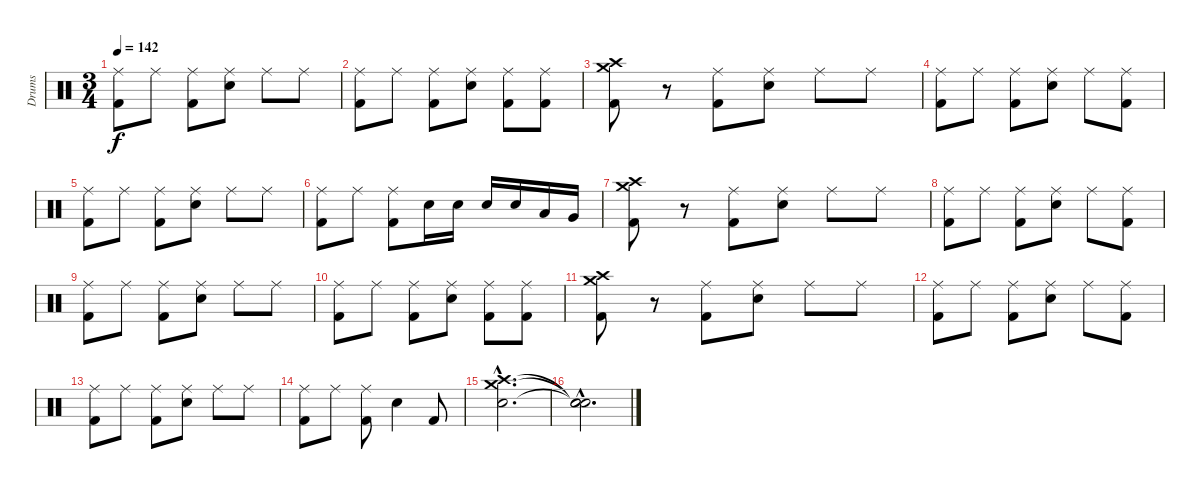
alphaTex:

\track ("Drums" "Drums") {instrument percussion}
\staff {score}
\articulation defaults
\ts (3 4)
\tempo 142
\clef neutral
\ks c
("Ride (middle)" "Kick (hit) 2").8{dy f} "Ride (middle)".8 ("Ride (middle)" "Kick (hit) 2").8 ("Ride (middle)" "Electric Snare (hit)").8 "Ride (middle)".8 "Ride (middle)".8 |
("Ride (middle)" "Kick (hit) 2").8 "Ride (middle)".8 ("Ride (middle)" "Kick (hit) 2").8 ("Ride (middle)" "Electric Snare (hit)").8 ("Ride (middle)" "Kick (hit) 2").8 ("Ride (middle)" "Kick (hit) 2").8 |
("Crash medium (hit)" "Crash high (hit)" "Kick (hit) 2").8 r.8 ("Ride (middle)" "Kick (hit) 2").8 ("Ride (middle)" "Electric Snare (hit)").8 "Ride (middle)".8 "Ride (middle)".8 |
("Ride (middle)" "Kick (hit) 2").8 "Ride (middle)".8 ("Ride (middle)" "Kick (hit) 2").8 ("Ride (middle)" "Electric Snare (hit)").8 "Ride (middle)".8 ("Ride (middle)" "Kick (hit) 2").8 |
("Ride (middle)" "Kick (hit) 2").8 "Ride (middle)".8 ("Ride (middle)" "Kick (hit) 2").8 ("Ride (middle)" "Electric Snare (hit)").8 "Ride (middle)".8 "Ride (middle)".8 |
("Ride (middle)" "Kick (hit) 2").8 "Ride (middle)".8 ("Ride (middle)" "Kick (hit) 2").8 "Electric Snare (hit)".16 "Electric Snare (hit)".16 "Electric Snare (hit)".16 "Electric Snare (hit)".16 "Low Tom (hit)".16 "Very Low Tom (hit)".16 |
("Crash medium (hit)" "Crash high (hit)" "Kick (hit) 2").8 r.8 ("Ride (middle)" "Kick (hit) 2").8 ("Ride (middle)" "Electric Snare (hit)").8 "Ride (middle)".8 "Ride (middle)".8 |
("Ride (middle)" "Kick (hit) 2").8 "Ride (middle)".8 ("Ride (middle)" "Kick (hit) 2").8 ("Ride (middle)" "Electric Snare (hit)").8 "Ride (middle)".8 ("Ride (middle)" "Kick (hit) 2").8 |
("Ride (middle)" "Kick (hit) 2").8 "Ride (middle)".8 ("Ride (middle)" "Kick (hit) 2").8 ("Ride (middle)" "Electric Snare (hit)").8 "Ride (middle)".8 "Ride (middle)".8 |
("Ride (middle)" "Kick (hit) 2").8 "Ride (middle)".8 ("Ride (middle)" "Kick (hit) 2").8 ("Ride (middle)" "Electric Snare (hit)").8 ("Ride (middle)" "Kick (hit) 2").8 ("Ride (middle)" "Kick (hit) 2").8 |
("Crash medium (hit)" "Crash high (hit)" "Kick (hit) 2").8 r.8 ("Ride (middle)" "Kick (hit) 2").8 ("Ride (middle)" "Electric Snare (hit)").8 "Ride (middle)".8 "Ride (middle)".8 |
("Ride (middle)" "Kick (hit) 2").8 "Ride (middle)".8 ("Ride (middle)" "Kick (hit) 2").8 ("Ride (middle)" "Electric Snare (hit)").8 "Ride (middle)".8 ("Ride (middle)" "Kick (hit) 2").8 |
("Ride (middle)" "Kick (hit) 2").8 "Ride (middle)".8 ("Ride (middle)" "Kick (hit) 2").8 ("Ride (middle)" "Electric Snare (hit)").8 "Ride (middle)".8 "Ride (middle)".8 |
("Ride (middle)" "Kick (hit) 2").8 "Ride (middle)".8 ("Ride (middle)" "Kick (hit) 2").8 "Electric Snare (hit)".4 "Kick (hit) 2".8 |
("Crash medium (hit)"{hac} "Crash high (hit)"{hac} "Electric Snare (hit)"{hac}).2{d} |
("Snare (hit)"{hac t} "Snare (hit)"{hac t} "Snare (hit)"{hac t}).2{d}
